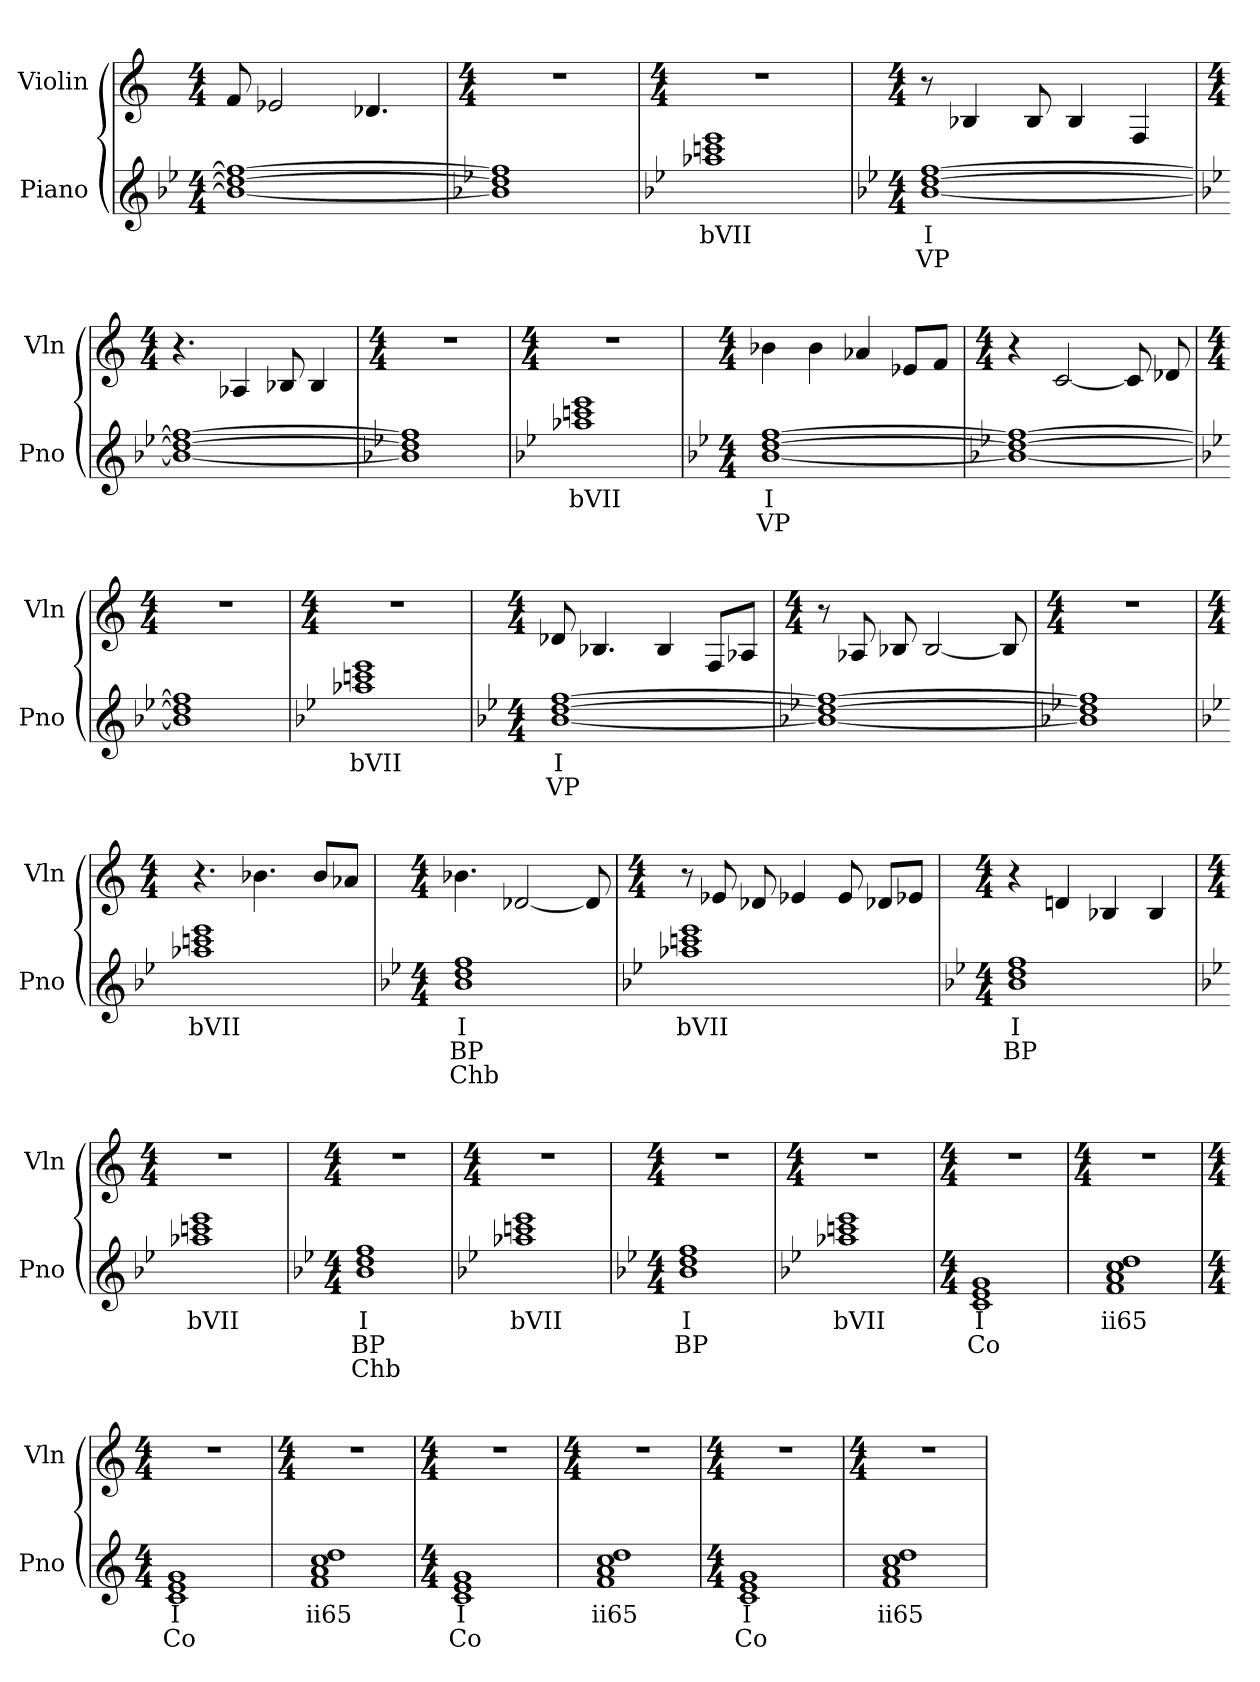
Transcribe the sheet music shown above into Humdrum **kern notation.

**kern	**text	**text	**text	**kern
*part2	*part2	*part2	*part2	*part1
*staff2	*staff2	*staff2	*staff2	*staff1
*I"Piano	*	*	*	*I"Violin
*I'Pno	*	*	*	*I'Vln
*k[b-e-]	*	*	*	*
*B-:	*	*	*	*
*M4/4	*	*	*	*M4/4
=	=	=	=	=
1b-_ 1dd_ 1ff_	.	.	.	8f
.	.	.	.	2e-X
.	.	.	.	4.d-X
=	=	=	=	=
*k[b-e-]	*	*	*	*
*B-:	*	*	*	*
*	*	*	*	*M4/4
1b-] 1dd] 1ff]	.	.	.	1r
=	=	=	=	=
*k[b-e-]	*	*	*	*
*B-:	*	*	*	*
*	*	*	*	*M4/4
1aa-X 1cccn 1eee-	bVII	.	.	1r
=	=	=	=	=
*k[b-e-]	*	*	*	*
*B-:	*	*	*	*
*M4/4	*	*	*	*M4/4
[1b- [1dd [1ff	I	VP	.	8r
.	.	.	.	4B-X
.	.	.	.	8B-
.	.	.	.	4B-
.	.	.	.	4F
=	=	=	=	=
*k[b-e-]	*	*	*	*
*B-:	*	*	*	*
*	*	*	*	*M4/4
1b-_ 1dd_ 1ff_	.	.	.	4.r
.	.	.	.	4A-X
.	.	.	.	8B-X
.	.	.	.	4B-
=	=	=	=	=
*k[b-e-]	*	*	*	*
*B-:	*	*	*	*
*	*	*	*	*M4/4
1b-] 1dd] 1ff]	.	.	.	1r
=	=	=	=	=
*k[b-e-]	*	*	*	*
*B-:	*	*	*	*
*	*	*	*	*M4/4
1aa-X 1cccn 1eee-	bVII	.	.	1r
=	=	=	=	=
*k[b-e-]	*	*	*	*
*B-:	*	*	*	*
*M4/4	*	*	*	*M4/4
[1b- [1dd [1ff	I	VP	.	4b-X
.	.	.	.	4b-
.	.	.	.	4a-X
.	.	.	.	8e-XL
.	.	.	.	8fJ
=	=	=	=	=
*k[b-e-]	*	*	*	*
*B-:	*	*	*	*
*	*	*	*	*M4/4
1b-_ 1dd_ 1ff_	.	.	.	4r
.	.	.	.	[2c
.	.	.	.	8c]
.	.	.	.	8d-X
=	=	=	=	=
*k[b-e-]	*	*	*	*
*B-:	*	*	*	*
*	*	*	*	*M4/4
1b-] 1dd] 1ff]	.	.	.	1r
=	=	=	=	=
*k[b-e-]	*	*	*	*
*B-:	*	*	*	*
*	*	*	*	*M4/4
1aa-X 1cccn 1eee-	bVII	.	.	1r
=	=	=	=	=
*k[b-e-]	*	*	*	*
*B-:	*	*	*	*
*M4/4	*	*	*	*M4/4
[1b- [1dd [1ff	I	VP	.	8d-X
.	.	.	.	4.B-X
.	.	.	.	4B-
.	.	.	.	8FL
.	.	.	.	8A-XJ
=	=	=	=	=
*k[b-e-]	*	*	*	*
*B-:	*	*	*	*
*	*	*	*	*M4/4
1b-_ 1dd_ 1ff_	.	.	.	8r
.	.	.	.	8A-X
.	.	.	.	8B-X
.	.	.	.	[2B-
.	.	.	.	8B-]
=	=	=	=	=
*k[b-e-]	*	*	*	*
*B-:	*	*	*	*
*	*	*	*	*M4/4
1b-] 1dd] 1ff]	.	.	.	1r
=	=	=	=	=
*k[b-e-]	*	*	*	*
*B-:	*	*	*	*
*	*	*	*	*M4/4
1aa-X 1cccn 1eee-	bVII	.	.	4.r
.	.	.	.	4.b-X
.	.	.	.	8b-L
.	.	.	.	8a-XJ
=	=	=	=	=
*k[b-e-]	*	*	*	*
*B-:	*	*	*	*
*M4/4	*	*	*	*M4/4
1b- 1dd 1ff	I	BP	Chb	4.b-X
.	.	.	.	[2d-X
.	.	.	.	8d-]
=	=	=	=	=
*k[b-e-]	*	*	*	*
*B-:	*	*	*	*
*	*	*	*	*M4/4
1aa-X 1cccn 1eee-	bVII	.	.	8r
.	.	.	.	8e-X
.	.	.	.	8d-X
.	.	.	.	4e-X
.	.	.	.	8e-
.	.	.	.	8d-XL
.	.	.	.	8e-XJ
=	=	=	=	=
*k[b-e-]	*	*	*	*
*B-:	*	*	*	*
*M4/4	*	*	*	*M4/4
1b- 1dd 1ff	I	BP	.	4r
.	.	.	.	4dn
.	.	.	.	4B-X
.	.	.	.	4B-
=	=	=	=	=
*k[b-e-]	*	*	*	*
*B-:	*	*	*	*
*	*	*	*	*M4/4
1aa-X 1cccn 1eee-	bVII	.	.	1r
=	=	=	=	=
*k[b-e-]	*	*	*	*
*B-:	*	*	*	*
*M4/4	*	*	*	*M4/4
1b- 1dd 1ff	I	BP	Chb	1r
=	=	=	=	=
*k[b-e-]	*	*	*	*
*B-:	*	*	*	*
*	*	*	*	*M4/4
1aa-X 1cccn 1eee-	bVII	.	.	1r
=	=	=	=	=
*k[b-e-]	*	*	*	*
*B-:	*	*	*	*
*M4/4	*	*	*	*M4/4
1b- 1dd 1ff	I	BP	.	1r
=	=	=	=	=
*k[b-e-]	*	*	*	*
*B-:	*	*	*	*
*	*	*	*	*M4/4
1aa-X 1cccn 1eee-	bVII	.	.	1r
=	=	=	=	=
*k[]	*	*	*	*
*C:	*	*	*	*
*M4/4	*	*	*	*M4/4
1c 1e 1g	I	Co	.	1r
=	=	=	=	=
*k[]	*	*	*	*
*C:	*	*	*	*
*	*	*	*	*M4/4
1f 1a 1cc 1dd	ii65	.	.	1r
=	=	=	=	=
*k[]	*	*	*	*
*C:	*	*	*	*
*M4/4	*	*	*	*M4/4
1c 1e 1g	I	Co	.	1r
=	=	=	=	=
*k[]	*	*	*	*
*C:	*	*	*	*
*	*	*	*	*M4/4
1f 1a 1cc 1dd	ii65	.	.	1r
=	=	=	=	=
*k[]	*	*	*	*
*C:	*	*	*	*
*M4/4	*	*	*	*M4/4
1c 1e 1g	I	Co	.	1r
=	=	=	=	=
*k[]	*	*	*	*
*C:	*	*	*	*
*	*	*	*	*M4/4
1f 1a 1cc 1dd	ii65	.	.	1r
=	=	=	=	=
*k[]	*	*	*	*
*C:	*	*	*	*
*M4/4	*	*	*	*M4/4
1c 1e 1g	I	Co	.	1r
=	=	=	=	=
*k[]	*	*	*	*
*C:	*	*	*	*
*	*	*	*	*M4/4
1f 1a 1cc 1dd	ii65	.	.	1r
=	=	=	=	=
*-	*-	*-	*-	*-
